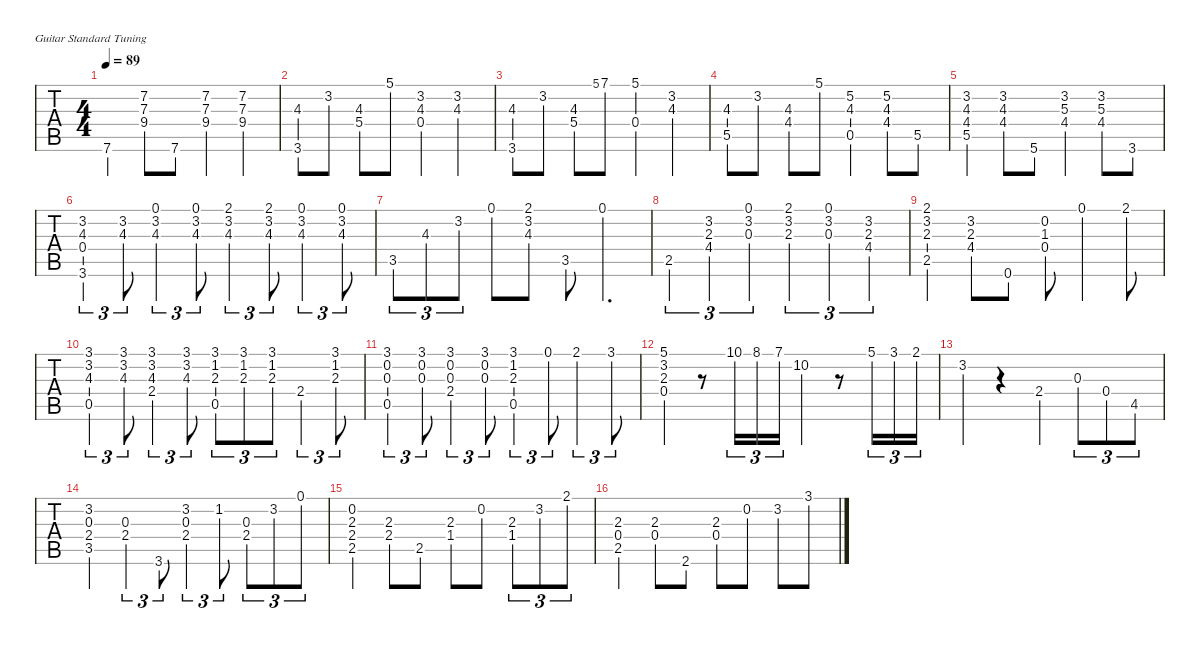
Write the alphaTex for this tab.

\defaultSystemsLayout 4
\hideDynamics
\bracketExtendMode nobrackets
\singleTrackTrackNamePolicy hidden
\multiTrackTrackNamePolicy hidden
\firstSystemTrackNameOrientation horizontal
\otherSystemsTrackNameOrientation horizontal
\extendBarLines
\chordDiagramsInScore
\track ("Classical Guitar" "Classical Guitar") {instrument brightacousticpiano}
\staff {tabs}
\tuning (E4 B3 G3 D3 A2 E2)
\ts (4 4)
\tempo 89
\clef g2
\ks c
7.6.4{dy mf} (7.2{acc #} 7.3 9.4).8 7.6.8 (7.2{acc #} 7.3 9.4).4 (7.2{acc #} 7.3 9.4).4 |
(4.3 3.6).8 3.2.8 (4.3 5.4).8 5.1.8 (3.2 4.3 0.4).4 (3.2 4.3).4 |
(4.3 3.6).8 3.2.8 (4.3 5.4).8 5.1.8{gr} 7.1.8 (5.1 0.4).4 (3.2 4.3).4 |
(4.3 5.5).8 3.2.8 (4.3 4.4{acc #}).8 5.1.8 (5.2 4.3 0.5).4 (5.2 4.3 4.4{acc #}).8 5.5.8 |
(3.2 4.3 4.4{acc #} 5.5).4 (3.2 4.3 4.4{acc #}).8 5.6.8 (3.2 5.3 4.4{acc #}).4 (3.2 5.3 4.4{acc #}).8 3.6.8 |
(3.2 4.3 0.4 3.6).4{tu (3 2)} (3.2 4.3).8{tu (3 2)} (0.1 3.2 4.3).4{tu (3 2)} (0.1 3.2 4.3).8{tu (3 2)} (2.1{acc #} 3.2 4.3).4{tu (3 2)} (2.1{acc #} 3.2 4.3).8{tu (3 2)} (0.1 3.2 4.3).4{tu (3 2)} (0.1 3.2 4.3).8{tu (3 2)} |
3.5.8{tu (3 2)} 4.3.8{tu (3 2)} 3.2.8{tu (3 2)} 0.1.8 (2.1{acc #} 3.2 4.3).8 3.5.8 0.1.4{d} |
2.5.4{tu (3 2)} (3.2 2.3 4.4{acc #}).4{tu (3 2)} (0.1 3.2 0.3).4{tu (3 2)} (2.1{acc #} 3.2 2.3).4{tu (3 2)} (0.1 3.2 0.3).4{tu (3 2)} (3.2 2.3 4.4{acc #}).4{tu (3 2)} |
(2.1{acc #} 3.2 2.3 2.5).4 (3.2 2.3 4.4{acc #}).8 0.6.8 (0.2 1.3{acc b} 0.4).8 0.1.4 2.1{acc #}.8 |
(3.1 3.2 4.3 0.5).4{tu (3 2)} (3.1 3.2 4.3).8{tu (3 2)} (3.1 3.2 4.3 2.4).4{tu (3 2)} (3.1 3.2 4.3).8{tu (3 2)} (3.1 1.2 2.3 0.5).8{tu (3 2)} (3.1 1.2 2.3).8{tu (3 2)} (3.1 1.2 2.3).8{tu (3 2)} 2.4.4{tu (3 2)} (3.1 1.2 2.3).8{tu (3 2)} |
(3.1 0.5 0.2 0.3).4{tu (3 2)} (3.1 0.2 0.3).8{tu (3 2)} (3.1 2.4 0.2 0.3).4{tu (3 2)} (3.1 0.2 0.3).8{tu (3 2)} (3.1 1.2 2.3 0.5).4{tu (3 2)} 0.1.8{tu (3 2)} 2.1{acc #}.4{tu (3 2)} 3.1.8{tu (3 2)} |
(5.1 3.2 2.3 0.4).4 r.8 10.1.16{tu (3 2)} 8.1.16{tu (3 2)} 7.1.16{tu (3 2)} 10.2.4 r.8 5.1.16{tu (3 2)} 3.1.16{tu (3 2)} 2.1{acc #}.16{tu (3 2)} |
3.2.4 r.4 2.4.4 0.3.8{tu (3 2)} 0.4.8{tu (3 2)} 4.5{acc b}.8{tu (3 2)} |
(3.2 0.3 2.4 3.5).4 (0.3 2.4).4{tu (3 2)} 3.6.8{tu (3 2)} (3.2 0.3 2.4).4{tu (3 2)} 1.2.8{tu (3 2)} (0.3 2.4).8{tu (3 2)} 3.2.8{tu (3 2)} 0.1.8{tu (3 2)} |
(0.2 2.3 2.4 2.5).4 (2.3 2.4).8 2.5.8 (2.3 1.4{acc b}).8 0.2.8 (2.3 1.4{acc b}).8{tu (3 2)} 3.2.8{tu (3 2)} 2.1{acc #}.8{tu (3 2)} |
(2.3 0.4 2.5).4 (2.3 0.4).8 2.6{acc #}.8 (2.3 0.4).8 0.2.8 3.2.8 3.1.8
